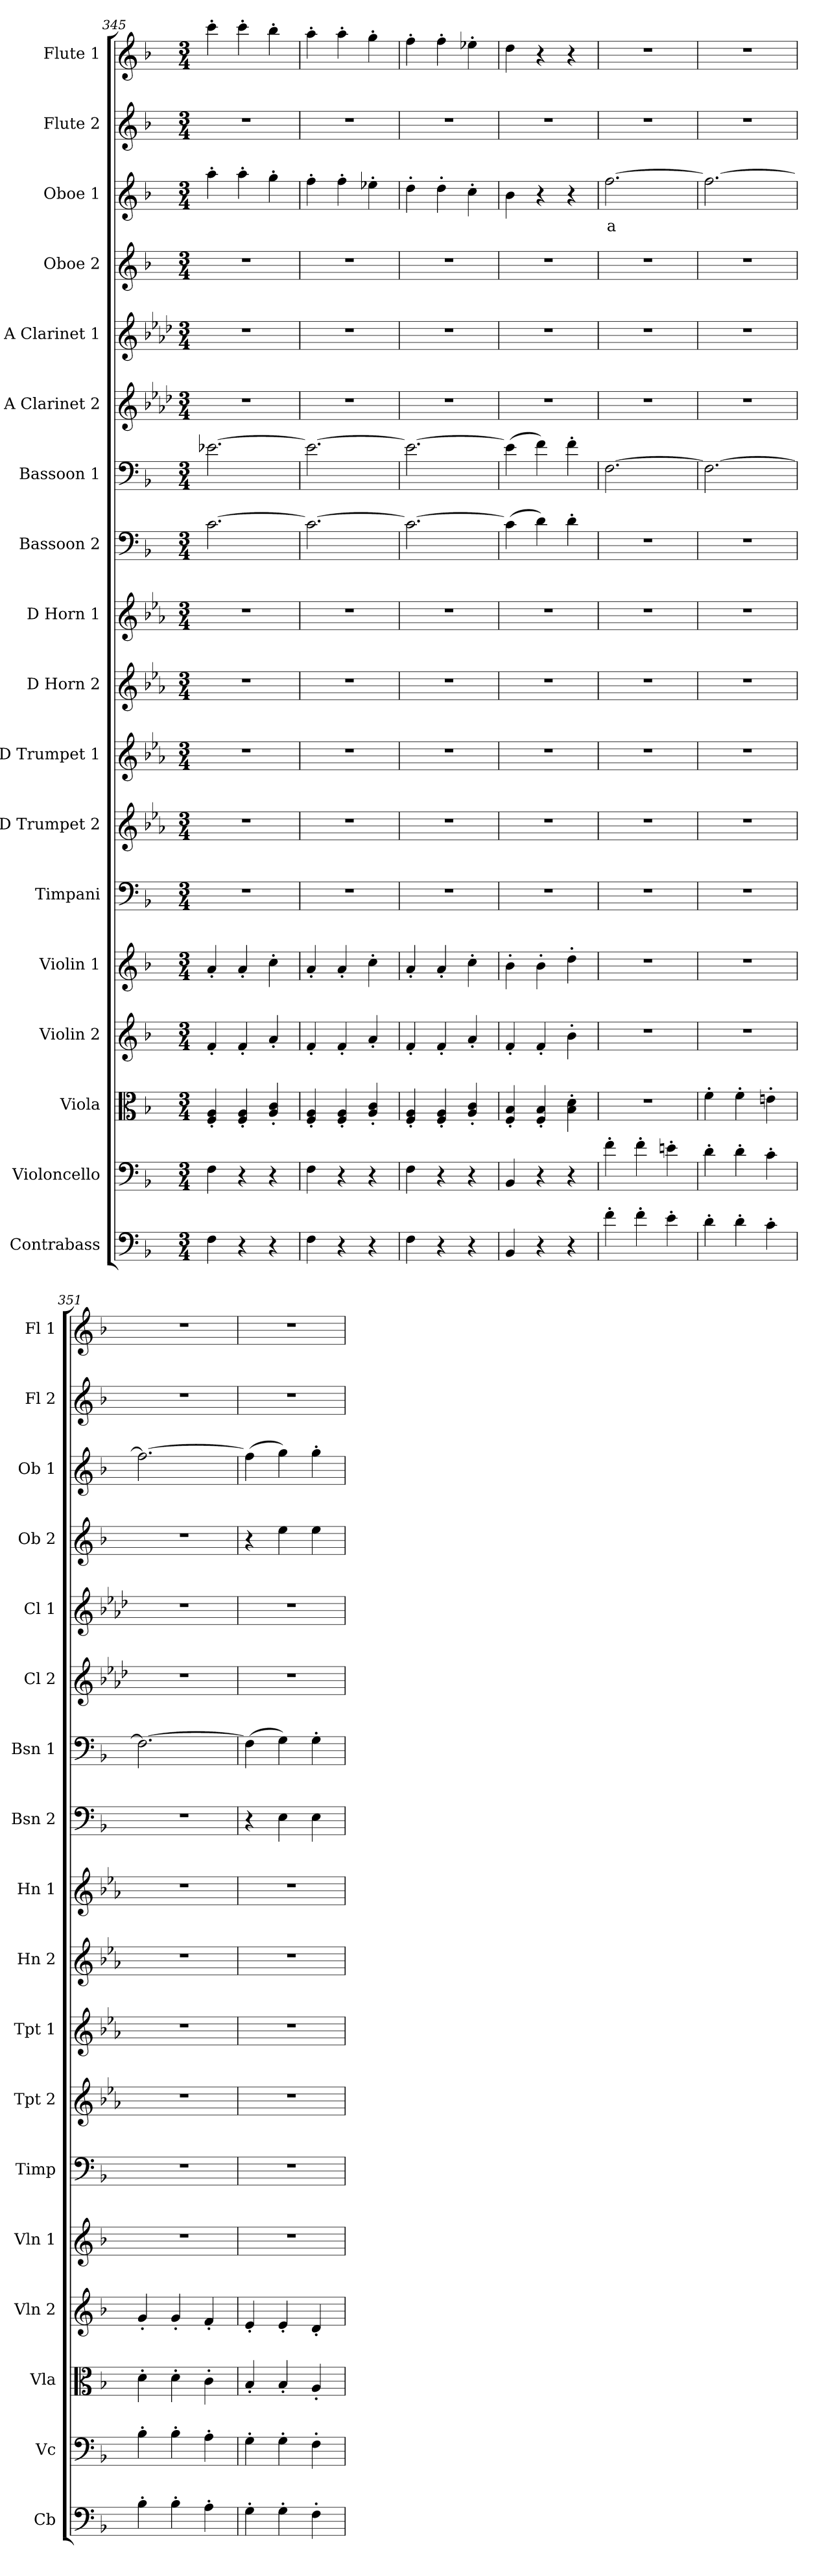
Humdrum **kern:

**kern	**kern	**kern	**kern	**kern	**kern	**kern	**kern	**kern	**kern	**kern	**kern	**kern	**kern	**kern	**kern	**text	**kern	**kern
*part18	*part17	*part16	*part15	*part14	*part13	*part12	*part11	*part10	*part9	*part8	*part7	*part6	*part5	*part4	*part3	*part3	*part2	*part1
*staff18	*staff17	*staff16	*staff15	*staff14	*staff13	*staff12	*staff11	*staff10	*staff9	*staff8	*staff7	*staff6	*staff5	*staff4	*staff3	*staff3	*staff2	*staff1
*I"Contrabass	*I"Violoncello	*I"Viola	*I"Violin 2	*I"Violin 1	*I"Timpani	*I"D Trumpet 2	*I"D Trumpet 1	*I"D Horn 2	*I"D Horn 1	*I"Bassoon 2	*I"Bassoon 1	*I"A Clarinet 2	*I"A Clarinet 1	*I"Oboe 2	*I"Oboe 1	*	*I"Flute 2	*I"Flute 1
*I'Cb	*I'Vc	*I'Vla	*I'Vln 2	*I'Vln 1	*I'Timp	*I'Tpt 2	*I'Tpt 1	*I'Hn 2	*I'Hn 1	*I'Bsn 2	*I'Bsn 1	*I'Cl 2	*I'Cl 1	*I'Ob 2	*I'Ob 1	*	*I'Fl 2	*I'Fl 1
*clefF4	*clefF4	*clefC3	*clefG2	*clefG2	*clefF4	*clefG2	*clefG2	*clefG2	*clefG2	*clefF4	*clefF4	*clefG2	*clefG2	*clefG2	*clefG2	*	*clefG2	*clefG2
*ITrd7c12	*	*	*	*	*	*ITrd-1c-2	*ITrd-1c-2	*ITrd6c10	*ITrd6c10	*	*	*ITrd2c3	*ITrd2c3	*	*	*	*	*
*k[b-]	*k[b-]	*k[b-]	*k[b-]	*k[b-]	*k[b-]	*k[b-]	*k[b-]	*k[b-]	*k[b-]	*k[b-]	*k[b-]	*k[b-]	*k[b-]	*k[b-]	*k[b-]	*	*k[b-]	*k[b-]
*M3/4	*M3/4	*M3/4	*M3/4	*M3/4	*M3/4	*M3/4	*M3/4	*M3/4	*M3/4	*M3/4	*M3/4	*M3/4	*M3/4	*M3/4	*M3/4	*	*M3/4	*M3/4
=345	=345	=345	=345	=345	=345	=345	=345	=345	=345	=345	=345	=345	=345	=345	=345	=345	=345	=345
4FF\	4F\	4F/' 4A/'	4f'/	4a'/	2.r	2.r	2.r	2.r	2.r	[2.c\	[2.e-X\	2.r	2.r	2.r	4aa'\	.	2.r	4ccc'\
4r	4r	4F/' 4A/'	4f'/	4a'/	.	.	.	.	.	.	.	.	.	.	4aa'\	.	.	4ccc'\
4r	4r	4A/' 4c/'	4a'/	4cc'\	.	.	.	.	.	.	.	.	.	.	4gg'\	.	.	4bb-'\
=346	=346	=346	=346	=346	=346	=346	=346	=346	=346	=346	=346	=346	=346	=346	=346	=346	=346	=346
4FF\	4F\	4F/' 4A/'	4f'/	4a'/	2.r	2.r	2.r	2.r	2.r	2.c\_	2.e-\_	2.r	2.r	2.r	4ff'\	.	2.r	4aa'\
4r	4r	4F/' 4A/'	4f'/	4a'/	.	.	.	.	.	.	.	.	.	.	4ff'\	.	.	4aa'\
4r	4r	4A/' 4c/'	4a'/	4cc'\	.	.	.	.	.	.	.	.	.	.	4ee-X'\	.	.	4gg'\
!!LO:PB:g=z
=347	=347	=347	=347	=347	=347	=347	=347	=347	=347	=347	=347	=347	=347	=347	=347	=347	=347	=347
4FF\	4F\	4F/' 4A/'	4f'/	4a'/	2.r	2.r	2.r	2.r	2.r	2.c\_	2.e-\_	2.r	2.r	2.r	4dd'\	.	2.r	4ff'\
4r	4r	4F/' 4A/'	4f'/	4a'/	.	.	.	.	.	.	.	.	.	.	4dd'\	.	.	4ff'\
4r	4r	4A/' 4c/'	4a'/	4cc'\	.	.	.	.	.	.	.	.	.	.	4cc'\	.	.	4ee-X'\
=348	=348	=348	=348	=348	=348	=348	=348	=348	=348	=348	=348	=348	=348	=348	=348	=348	=348	=348
4BBB-/	4BB-/	4F/' 4B-/'	4f'/	4b-'\	2.r	2.r	2.r	2.r	2.r	(4c\]	(4e-\]	2.r	2.r	2.r	4b-\	.	2.r	4dd\
4r	4r	4F/' 4B-/'	4f'/	4b-'\	.	.	.	.	.	4d\)	4f\)	.	.	.	4r	.	.	4r
4r	4r	4B-\' 4d\'	4b-'\	4dd'\	.	.	.	.	.	4d'\	4f'\	.	.	.	4r	.	.	4r
=349	=349	=349	=349	=349	=349	=349	=349	=349	=349	=349	=349	=349	=349	=349	=349	=349	=349	=349
!	!	!	!	!	!	!	!	!	!	!	!	!	!	!	!	!LO:LY:b:color=#FF0000	!	!
4F'\	4f'\	2.r	2.r	2.r	2.r	2.r	2.r	2.r	2.r	2.r	[2.F\	2.r	2.r	2.r	[2.ff\	a	2.r	2.r
4F'\	4f'\	.	.	.	.	.	.	.	.	.	.	.	.	.	.	.	.	.
4E'\	4en'\	.	.	.	.	.	.	.	.	.	.	.	.	.	.	.	.	.
=350	=350	=350	=350	=350	=350	=350	=350	=350	=350	=350	=350	=350	=350	=350	=350	=350	=350	=350
4D'\	4d'\	4f'\	2.r	2.r	2.r	2.r	2.r	2.r	2.r	2.r	2.F\_	2.r	2.r	2.r	2.ff\_	.	2.r	2.r
4D'\	4d'\	4f'\	.	.	.	.	.	.	.	.	.	.	.	.	.	.	.	.
4C'\	4c'\	4en'\	.	.	.	.	.	.	.	.	.	.	.	.	.	.	.	.
=351	=351	=351	=351	=351	=351	=351	=351	=351	=351	=351	=351	=351	=351	=351	=351	=351	=351	=351
4BB-'\	4B-'\	4d'\	4g'/	2.r	2.r	2.r	2.r	2.r	2.r	2.r	2.F\_	2.r	2.r	2.r	2.ff\_	.	2.r	2.r
4BB-'\	4B-'\	4d'\	4g'/	.	.	.	.	.	.	.	.	.	.	.	.	.	.	.
4AA'\	4A'\	4c'\	4f'/	.	.	.	.	.	.	.	.	.	.	.	.	.	.	.
=352	=352	=352	=352	=352	=352	=352	=352	=352	=352	=352	=352	=352	=352	=352	=352	=352	=352	=352
4GG'\	4G'\	4B-'/	4e'/	2.r	2.r	2.r	2.r	2.r	2.r	4r	(4F\]	2.r	2.r	4r	(4ff\]	.	2.r	2.r
4GG'\	4G'\	4B-'/	4e'/	.	.	.	.	.	.	4E\	4G\)	.	.	4ee\	4gg\)	.	.	.
4FF'\	4F'\	4A'/	4d'/	.	.	.	.	.	.	4E\	4G'\	.	.	4ee\	4gg'\	.	.	.
=	=	=	=	=	=	=	=	=	=	=	=	=	=	=	=	=	=	=
*-	*-	*-	*-	*-	*-	*-	*-	*-	*-	*-	*-	*-	*-	*-	*-	*-	*-	*-
